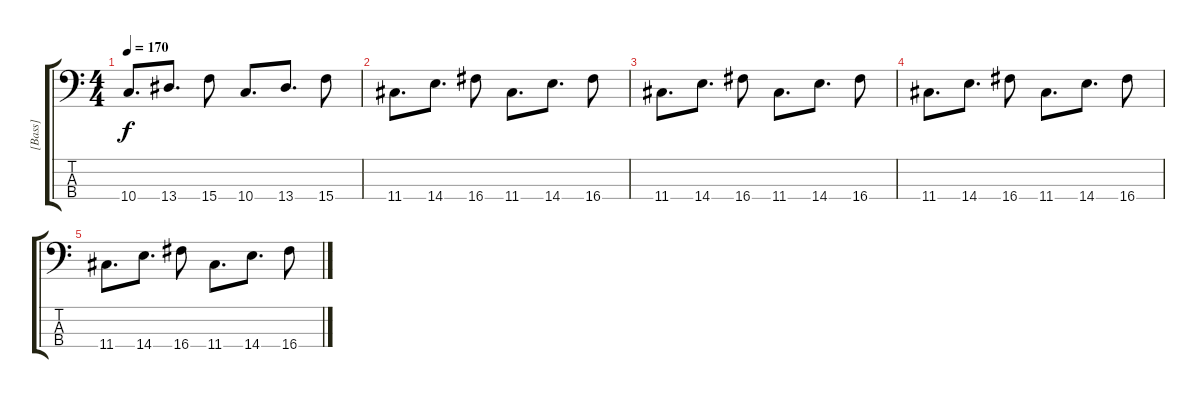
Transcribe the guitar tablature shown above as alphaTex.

\track ("[Bass]" "[Bass]") {instrument electricbassfinger}
\staff {score tabs}
\tuning (G2 D2 A1 D1) {hide}
\ts (4 4)
\tempo 170
\clef f4
\ks c
10.4.8{d dy f} 13.4.8{d} 15.4.8 10.4.8{d} 13.4.8{d} 15.4.8 |
11.4.8{d} 14.4.8{d} 16.4.8 11.4.8{d} 14.4.8{d} 16.4.8 |
11.4.8{d} 14.4.8{d} 16.4.8 11.4.8{d} 14.4.8{d} 16.4.8 |
11.4.8{d} 14.4.8{d} 16.4.8 11.4.8{d} 14.4.8{d} 16.4.8 |
11.4.8{d} 14.4.8{d} 16.4.8 11.4.8{d} 14.4.8{d} 16.4.8
